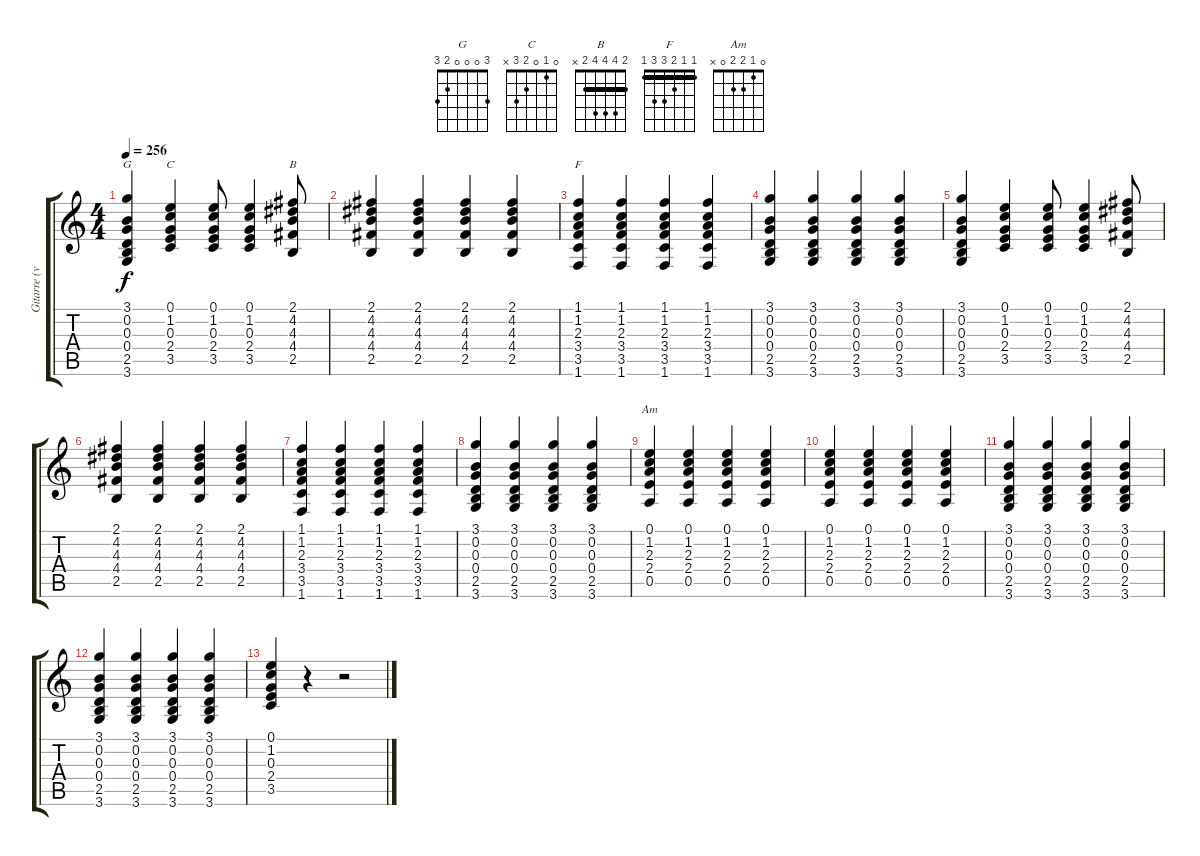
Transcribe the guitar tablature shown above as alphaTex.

\track ("Gitarre (verzerrt)" "Gitarre (v") {instrument distortionguitar}
\staff {score tabs}
\tuning (E4 B3 G3 D3 A2 E2) {hide}
\chord ("G" 3 0 0 0 2 3)
\chord ("C" 0 1 0 2 3 x)
\chord ("B" 2 4 4 4 2 x) {barre 2}
\chord ("F" 1 1 2 3 3 1) {barre 1}
\chord ("Am" 0 1 2 2 0 x)
\ts (4 4)
\tempo 256
\clef g2
\ks c
(3.1 0.2 0.3 0.4 2.5 3.6).4{ch "G" dy f} (0.1 1.2 0.3 2.4 3.5).4{ch "C"} (0.1 1.2 0.3 2.4 3.5).8 (0.1 1.2 0.3 2.4 3.5).4 (2.1 4.2 4.3 4.4 2.5).8{ch "B"} |
(2.1 4.2 4.3 4.4 2.5).4 (2.1 4.2 4.3 4.4 2.5).4 (2.1 4.2 4.3 4.4 2.5).4 (2.1 4.2 4.3 4.4 2.5).4 |
(1.1 1.2 2.3 3.4 3.5 1.6).4{ch "F"} (1.1 1.2 2.3 3.4 3.5 1.6).4 (1.1 1.2 2.3 3.4 3.5 1.6).4 (1.1 1.2 2.3 3.4 3.5 1.6).4 |
(3.1 0.2 0.3 0.4 2.5 3.6).4 (3.1 0.2 0.3 0.4 2.5 3.6).4 (3.1 0.2 0.3 0.4 2.5 3.6).4 (3.1 0.2 0.3 0.4 2.5 3.6).4 |
(3.1 0.2 0.3 0.4 2.5 3.6).4 (0.1 1.2 0.3 2.4 3.5).4 (0.1 1.2 0.3 2.4 3.5).8 (0.1 1.2 0.3 2.4 3.5).4 (2.1 4.2 4.3 4.4 2.5).8 |
(2.1 4.2 4.3 4.4 2.5).4 (2.1 4.2 4.3 4.4 2.5).4 (2.1 4.2 4.3 4.4 2.5).4 (2.1 4.2 4.3 4.4 2.5).4 |
(1.1 1.2 2.3 3.4 3.5 1.6).4 (1.1 1.2 2.3 3.4 3.5 1.6).4 (1.1 1.2 2.3 3.4 3.5 1.6).4 (1.1 1.2 2.3 3.4 3.5 1.6).4 |
(3.1 0.2 0.3 0.4 2.5 3.6).4 (3.1 0.2 0.3 0.4 2.5 3.6).4 (3.1 0.2 0.3 0.4 2.5 3.6).4 (3.1 0.2 0.3 0.4 2.5 3.6).4 |
(0.1 1.2 2.3 2.4 0.5).4{ch "Am"} (0.1 1.2 2.3 2.4 0.5).4 (0.1 1.2 2.3 2.4 0.5).4 (0.1 1.2 2.3 2.4 0.5).4 |
(0.1 1.2 2.3 2.4 0.5).4 (0.1 1.2 2.3 2.4 0.5).4 (0.1 1.2 2.3 2.4 0.5).4 (0.1 1.2 2.3 2.4 0.5).4 |
(3.1 0.2 0.3 0.4 2.5 3.6).4 (3.1 0.2 0.3 0.4 2.5 3.6).4 (3.1 0.2 0.3 0.4 2.5 3.6).4 (3.1 0.2 0.3 0.4 2.5 3.6).4 |
(3.1 0.2 0.3 0.4 2.5 3.6).4 (3.1 0.2 0.3 0.4 2.5 3.6).4 (3.1 0.2 0.3 0.4 2.5 3.6).4 (3.1 0.2 0.3 0.4 2.5 3.6).4 |
(0.1 1.2 0.3 2.4 3.5).4 r.4 r.2
